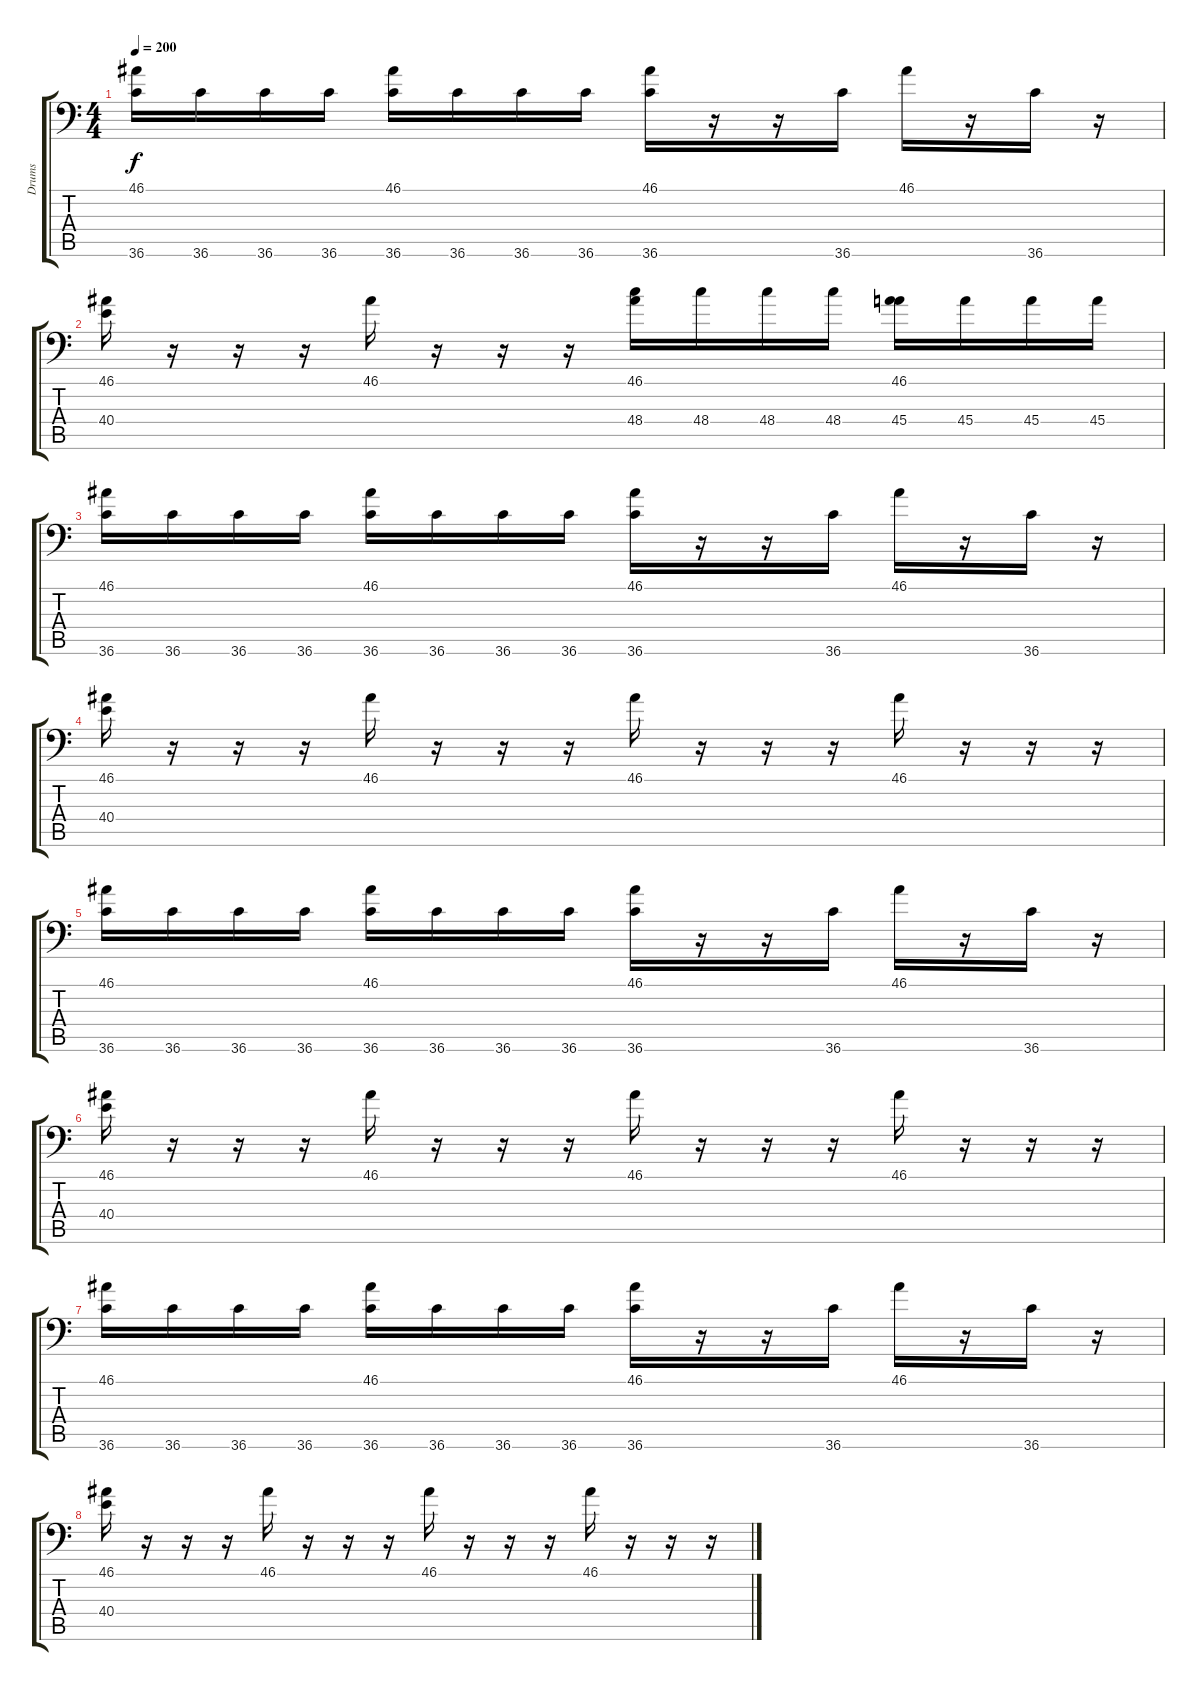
\track ("Drums" "Drums") {instrument acousticgrandpiano}
\staff {score tabs}
\tuning (C-1 C-1 C-1 C-1 C-1 C-1) {hide}
\ts (4 4)
\tempo 200
\clef f4
\ks c
(46.1 36.6).16{dy f} 36.6.16 36.6.16 36.6.16 (46.1 36.6).16 36.6.16 36.6.16 36.6.16 (46.1 36.6).16 r.16 r.16 36.6.16 46.1.16 r.16 36.6.16 r.16 |
(46.1 40.4).16 r.16 r.16 r.16 46.1.16 r.16 r.16 r.16 (46.1 48.4).16 48.4.16 48.4.16 48.4.16 (46.1 45.4).16 45.4.16 45.4.16 45.4.16 |
(46.1 36.6).16 36.6.16 36.6.16 36.6.16 (46.1 36.6).16 36.6.16 36.6.16 36.6.16 (46.1 36.6).16 r.16 r.16 36.6.16 46.1.16 r.16 36.6.16 r.16 |
(46.1 40.4).16 r.16 r.16 r.16 46.1.16 r.16 r.16 r.16 46.1.16 r.16 r.16 r.16 46.1.16 r.16 r.16 r.16 |
(46.1 36.6).16 36.6.16 36.6.16 36.6.16 (46.1 36.6).16 36.6.16 36.6.16 36.6.16 (46.1 36.6).16 r.16 r.16 36.6.16 46.1.16 r.16 36.6.16 r.16 |
(46.1 40.4).16 r.16 r.16 r.16 46.1.16 r.16 r.16 r.16 46.1.16 r.16 r.16 r.16 46.1.16 r.16 r.16 r.16 |
(46.1 36.6).16 36.6.16 36.6.16 36.6.16 (46.1 36.6).16 36.6.16 36.6.16 36.6.16 (46.1 36.6).16 r.16 r.16 36.6.16 46.1.16 r.16 36.6.16 r.16 |
(46.1 40.4).16 r.16 r.16 r.16 46.1.16 r.16 r.16 r.16 46.1.16 r.16 r.16 r.16 46.1.16 r.16 r.16 r.16
